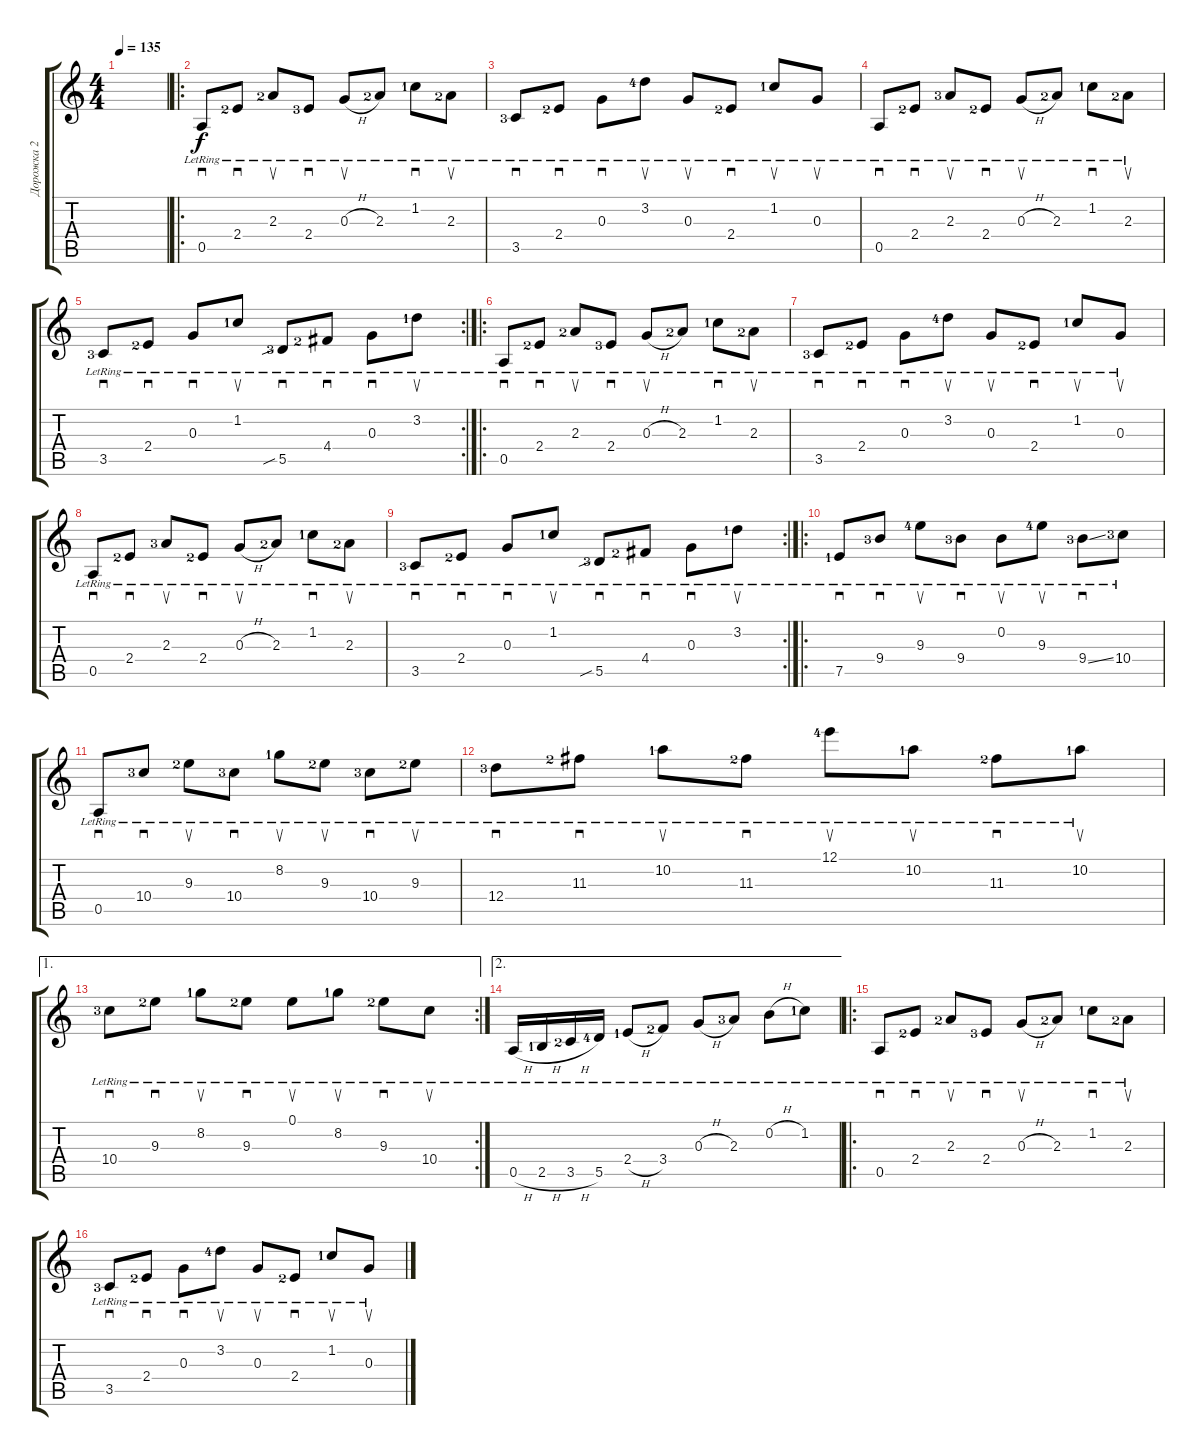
\track ("Дорожка 2" "Дорожка 2") {instrument acousticguitarsteel}
\staff {score tabs}
\tuning (E4 B3 G3 D3 A2 E2) {hide}
\ts (4 4)
\tempo 135
\clef g2
\ks c
|
\ro
0.5{lr}.8{sd} 2.4{lr lf 3}.8{sd} 2.3{lr lf 3}.8{su} 2.4{lr lf 4}.8{sd} 0.3{h lr}.8{su} 2.3{lr lf 3}.8 1.2{lr lf 2}.8{sd} 2.3{lr lf 3}.8{su} |
3.5{lr lf 4}.8{sd} 2.4{lr lf 3}.8{sd} 0.3{lr}.8{sd} 3.2{lr lf 5}.8{su} 0.3{lr}.8{su} 2.4{lr lf 3}.8{sd} 1.2{lr lf 2}.8{su} 0.3{lr}.8{su} |
0.5{lr}.8{sd} 2.4{lr lf 3}.8{sd} 2.3{lr lf 4}.8{su} 2.4{lr lf 3}.8{sd} 0.3{h lr}.8{su} 2.3{lr lf 3}.8 1.2{lr lf 2}.8{sd} 2.3{lr lf 3}.8{su} |
\rc 2
3.5{lr lf 4}.8{sd} 2.4{lr lf 3}.8{sd} 0.3{lr}.8{sd} 1.2{lr lf 2}.8{su} 5.5{sib lr lf 4}.8{sd} 4.4{lr lf 3}.8{sd} 0.3{lr}.8{sd} 3.2{lr lf 2}.8{su} |
\ro
0.5{lr}.8{sd} 2.4{lr lf 3}.8{sd} 2.3{lr lf 3}.8{su} 2.4{lr lf 4}.8{sd} 0.3{h lr}.8{su} 2.3{lr lf 3}.8 1.2{lr lf 2}.8{sd} 2.3{lr lf 3}.8{su} |
3.5{lr lf 4}.8{sd} 2.4{lr lf 3}.8{sd} 0.3{lr}.8{sd} 3.2{lr lf 5}.8{su} 0.3{lr}.8{su} 2.4{lr lf 3}.8{sd} 1.2{lr lf 2}.8{su} 0.3{lr}.8{su} |
0.5{lr}.8{sd} 2.4{lr lf 3}.8{sd} 2.3{lr lf 4}.8{su} 2.4{lr lf 3}.8{sd} 0.3{h lr}.8{su} 2.3{lr lf 3}.8 1.2{lr lf 2}.8{sd} 2.3{lr lf 3}.8{su} |
\rc 2
3.5{lr lf 4}.8{sd} 2.4{lr lf 3}.8{sd} 0.3{lr}.8{sd} 1.2{lr lf 2}.8{su} 5.5{sib lr lf 4}.8{sd} 4.4{lr lf 3}.8{sd} 0.3{lr}.8{sd} 3.2{lr lf 2}.8{su} |
\ro
7.5{lr lf 2}.8{sd} 9.4{lr lf 4}.8{sd} 9.3{lr lf 5}.8{su} 9.4{lr lf 4}.8{sd} 0.2{lr}.8{su} 9.3{lr lf 5}.8{su} 9.4{ss lr lf 4}.8{sd} 10.4{lr lf 4}.8 |
0.5{lr}.8{sd} 10.4{lr lf 4}.8{sd} 9.3{lr lf 3}.8{su} 10.4{lr lf 4}.8{sd} 8.2{lr lf 2}.8{su} 9.3{lr lf 3}.8{su} 10.4{lr lf 4}.8{sd} 9.3{lr lf 3}.8{su} |
12.4{lr lf 4}.8{sd} 11.3{lr lf 3}.8{sd} 10.2{lr lf 2}.8{su} 11.3{lr lf 3}.8{sd} 12.1{lr lf 5}.8{su} 10.2{lr lf 2}.8{su} 11.3{lr lf 3}.8{sd} 10.2{lr lf 2}.8{su} |
\ae 1
\rc 2
10.4{lr lf 4}.8{sd} 9.3{lr lf 3}.8{sd} 8.2{lr lf 2}.8{su} 9.3{lr lf 3}.8{sd} 0.1{lr}.8{su} 8.2{lr lf 2}.8{su} 9.3{lr lf 3}.8{sd} 10.4{lr}.8{su} |
\ae 2
0.5{h lr}.16 2.5{h lr lf 2}.16 3.5{h lr lf 3}.16 5.5{lr lf 5}.16 2.4{h lr lf 2}.8 3.4{lr lf 3}.8 0.3{h lr}.8 2.3{lr lf 4}.8 0.2{h lr}.8 1.2{lr lf 2}.8 |
\ro
0.5{lr}.8{sd} 2.4{lr lf 3}.8{sd} 2.3{lr lf 3}.8{su} 2.4{lr lf 4}.8{sd} 0.3{h lr}.8{su} 2.3{lr lf 3}.8 1.2{lr lf 2}.8{sd} 2.3{lr lf 3}.8{su} |
3.5{lr lf 4}.8{sd} 2.4{lr lf 3}.8{sd} 0.3{lr}.8{sd} 3.2{lr lf 5}.8{su} 0.3{lr}.8{su} 2.4{lr lf 3}.8{sd} 1.2{lr lf 2}.8{su} 0.3{lr}.8{su}
